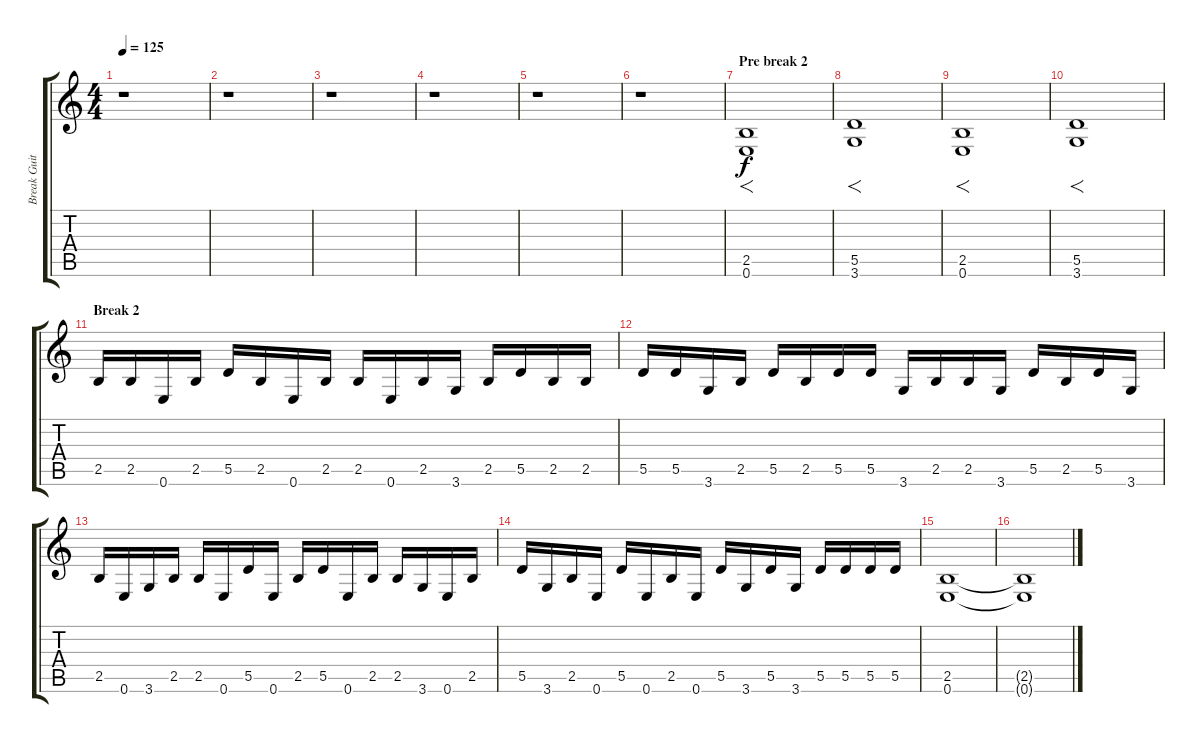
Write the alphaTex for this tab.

\track ("Break Guitar (Laurens)" "Break Guit") {instrument distortionguitar}
\staff {score tabs}
\tuning (E4 B3 G3 D3 A2 E2) {hide}
\ts (4 4)
\tempo 125
\clef g2
\ks c
r.1{dy f} |
r.1 |
r.1 |
r.1 |
r.1 |
r.1 |
\section ("" "Pre break 2")
(2.5 0.6).1{f} |
(5.5 3.6).1{f} |
(2.5 0.6).1{f} |
(5.5 3.6).1{f} |
\section ("" "Break 2")
2.5.16 2.5.16 0.6.16 2.5.16 5.5.16 2.5.16 0.6.16 2.5.16 2.5.16 0.6.16 2.5.16 3.6.16 2.5.16 5.5.16 2.5.16 2.5.16 |
5.5.16 5.5.16 3.6.16 2.5.16 5.5.16 2.5.16 5.5.16 5.5.16 3.6.16 2.5.16 2.5.16 3.6.16 5.5.16 2.5.16 5.5.16 3.6.16 |
2.5.16 0.6.16 3.6.16 2.5.16 2.5.16 0.6.16 5.5.16 0.6.16 2.5.16 5.5.16 0.6.16 2.5.16 2.5.16 3.6.16 0.6.16 2.5.16 |
5.5.16 3.6.16 2.5.16 0.6.16 5.5.16 0.6.16 2.5.16 0.6.16 5.5.16 3.6.16 5.5.16 3.6.16 5.5.16 5.5.16 5.5.16 5.5.16 |
(2.5 0.6).1 |
(2.5{t} 0.6{t}).1{volume 13}
